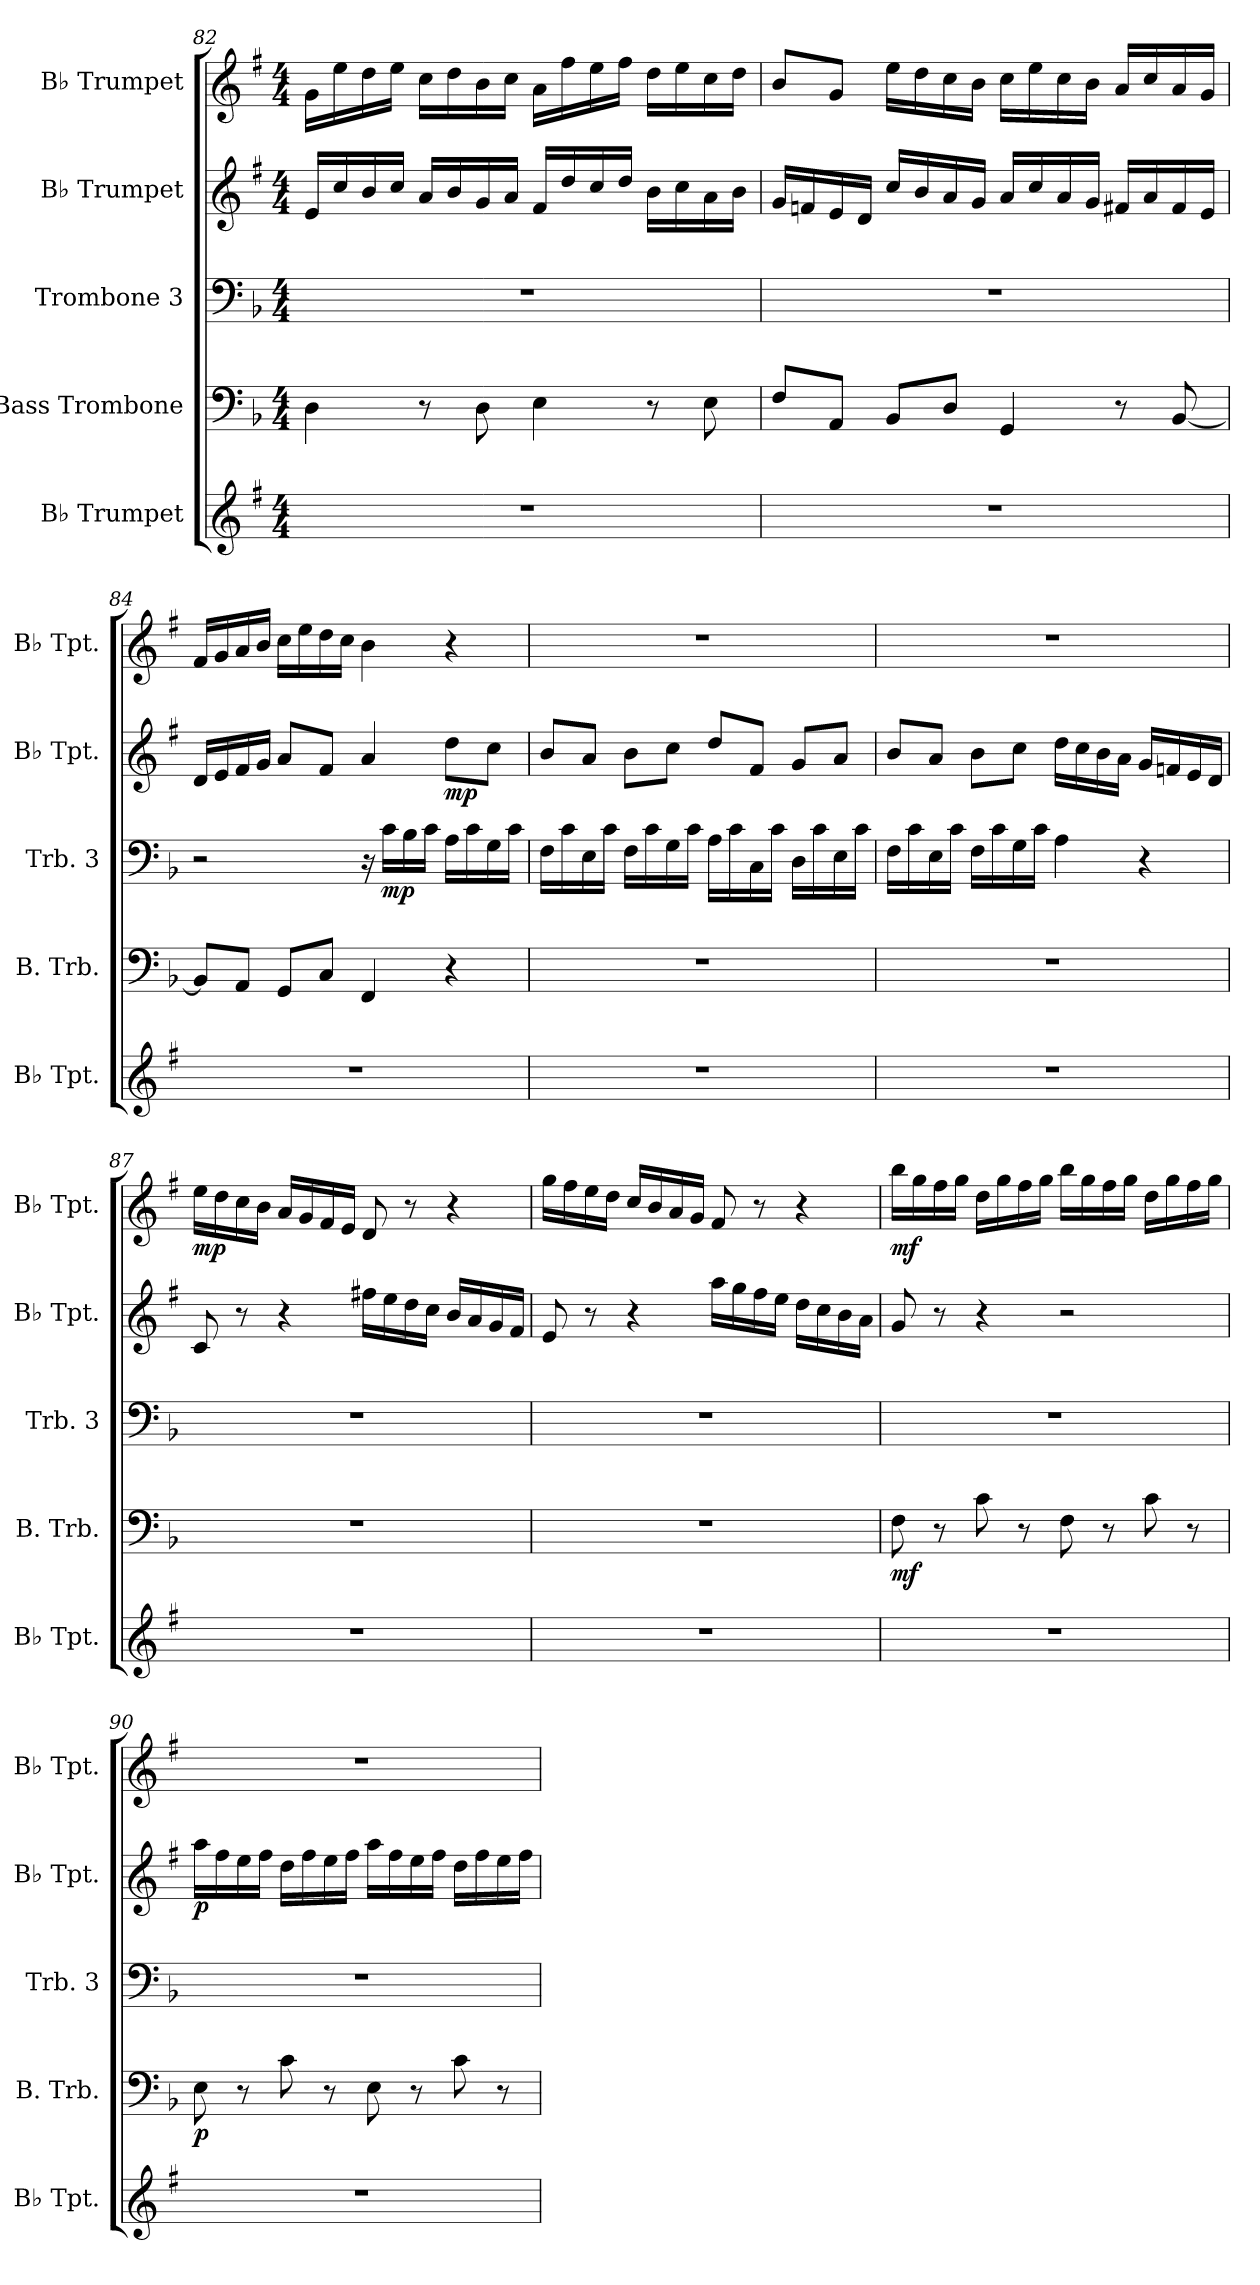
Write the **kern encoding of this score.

**kern	**kern	**dynam	**kern	**dynam	**kern	**dynam	**kern	**dynam
*part5	*part4	*part4	*part3	*part3	*part2	*part2	*part1	*part1
*staff5	*staff4	*staff4	*staff3	*staff3	*staff2	*staff2	*staff1	*staff1
*I"B♭ Trumpet	*I"Bass Trombone	*	*I"Trombone 3	*	*I"B♭ Trumpet	*	*I"B♭ Trumpet	*
*I'B♭ Tpt.	*I'B. Trb.	*	*I'Trb. 3	*	*I'B♭ Tpt.	*	*I'B♭ Tpt.	*
!!LO:PB:g=z
*clefG2	*clefF4	*	*clefF4	*	*clefG2	*	*clefG2	*
*ITrd1c2	*	*	*	*	*ITrd1c2	*	*ITrd1c2	*
*k[b-]	*k[b-]	*	*k[b-]	*	*k[b-]	*	*k[b-]	*
*M4/4	*M4/4	*	*M4/4	*	*M4/4	*	*M4/4	*
=82	=82	=82	=82	=82	=82	=82	=82	=82
1r	4D\	.	1r	.	16d/LL	.	16f\LL	.
.	.	.	.	.	16b-/	.	16dd\	.
.	.	.	.	.	16a/	.	16cc\	.
.	.	.	.	.	16b-/JJ	.	16dd\JJ	.
.	8r	.	.	.	16g/LL	.	16b-\LL	.
.	.	.	.	.	16a/	.	16cc\	.
.	8D\	.	.	.	16f/	.	16a\	.
.	.	.	.	.	16g/JJ	.	16b-\JJ	.
.	4E\	.	.	.	16e/LL	.	16g\LL	.
.	.	.	.	.	16cc/	.	16ee\	.
.	.	.	.	.	16b-/	.	16dd\	.
.	.	.	.	.	16cc/JJ	.	16ee\JJ	.
.	8r	.	.	.	16a\LL	.	16cc\LL	.
.	.	.	.	.	16b-\	.	16dd\	.
.	8E\	.	.	.	16g\	.	16b-\	.
.	.	.	.	.	16a\JJ	.	16cc\JJ	.
=83	=83	=83	=83	=83	=83	=83	=83	=83
1r	8F/L	.	1r	.	16f/LL	.	8a/L	.
.	.	.	.	.	16e-X/	.	.	.
.	8AA/J	.	.	.	16d/	.	8f/J	.
.	.	.	.	.	16c/JJ	.	.	.
.	8BB-/L	.	.	.	16b-/LL	.	16dd\LL	.
.	.	.	.	.	16a/	.	16cc\	.
.	8D/J	.	.	.	16g/	.	16b-\	.
.	.	.	.	.	16f/JJ	.	16a\JJ	.
.	4GG/	.	.	.	16g/LL	.	16b-\LL	.
.	.	.	.	.	16b-/	.	16dd\	.
.	.	.	.	.	16g/	.	16b-\	.
.	.	.	.	.	16f/JJ	.	16a\JJ	.
.	8r	.	.	.	16en/LL	.	16g/LL	.
.	.	.	.	.	16g/	.	16b-/	.
.	[8BB-/	.	.	.	16e/	.	16g/	.
.	.	.	.	.	16d/JJ	.	16f/JJ	.
!!LO:LB:g=z
=84	=84	=84	=84	=84	=84	=84	=84	=84
1r	8BB-/L]	.	2r	.	16c/LL	.	16e/LL	.
.	.	.	.	.	16d/	.	16f/	.
.	8AA/J	.	.	.	16e/	.	16g/	.
.	.	.	.	.	16f/JJ	.	16a/JJ	.
.	8GG/L	.	.	.	8g/L	.	16b-\LL	.
.	.	.	.	.	.	.	16dd\	.
.	8C/J	.	.	.	8e/J	.	16cc\	.
.	.	.	.	.	.	.	16b-\JJ	.
.	4FF/	.	16r	.	4g/	.	4a\	.
!	!	!	!	!LO:DY:b	!	!	!	!
.	.	.	16c\LL	mp	.	.	.	.
.	.	.	16B-\	.	.	.	.	.
.	.	.	16c\JJ	.	.	.	.	.
!	!	!	!	!	!	!LO:DY:b	!	!
.	4r	.	16A\LL	.	8cc\L	mp	4r	.
.	.	.	16c\	.	.	.	.	.
.	.	.	16G\	.	8b-\J	.	.	.
.	.	.	16c\JJ	.	.	.	.	.
=85	=85	=85	=85	=85	=85	=85	=85	=85
1r	1r	.	16F\LL	.	8a/L	.	1r	.
.	.	.	16c\	.	.	.	.	.
.	.	.	16E\	.	8g/J	.	.	.
.	.	.	16c\JJ	.	.	.	.	.
.	.	.	16F\LL	.	8a\L	.	.	.
.	.	.	16c\	.	.	.	.	.
.	.	.	16G\	.	8b-\J	.	.	.
.	.	.	16c\JJ	.	.	.	.	.
.	.	.	16A\LL	.	8cc/L	.	.	.
.	.	.	16c\	.	.	.	.	.
.	.	.	16C\	.	8e/J	.	.	.
.	.	.	16c\JJ	.	.	.	.	.
.	.	.	16D\LL	.	8f/L	.	.	.
.	.	.	16c\	.	.	.	.	.
.	.	.	16E\	.	8g/J	.	.	.
.	.	.	16c\JJ	.	.	.	.	.
!!LO:PB:g=z
=86	=86	=86	=86	=86	=86	=86	=86	=86
1r	1r	.	16F\LL	.	8a/L	.	1r	.
.	.	.	16c\	.	.	.	.	.
.	.	.	16E\	.	8g/J	.	.	.
.	.	.	16c\JJ	.	.	.	.	.
.	.	.	16F\LL	.	8a\L	.	.	.
.	.	.	16c\	.	.	.	.	.
.	.	.	16G\	.	8b-\J	.	.	.
.	.	.	16c\JJ	.	.	.	.	.
.	.	.	4A\	.	16cc\LL	.	.	.
.	.	.	.	.	16b-\	.	.	.
.	.	.	.	.	16a\	.	.	.
.	.	.	.	.	16g\JJ	.	.	.
.	.	.	4r	.	16f/LL	.	.	.
.	.	.	.	.	16e-X/	.	.	.
.	.	.	.	.	16d/	.	.	.
.	.	.	.	.	16c/JJ	.	.	.
=87	=87	=87	=87	=87	=87	=87	=87	=87
!	!	!	!	!	!	!	!	!LO:DY:b
1r	1r	.	1r	.	8B-/	.	16dd\LL	mp
.	.	.	.	.	.	.	16cc\	.
.	.	.	.	.	8r	.	16b-\	.
.	.	.	.	.	.	.	16a\JJ	.
.	.	.	.	.	4r	.	16g/LL	.
.	.	.	.	.	.	.	16f/	.
.	.	.	.	.	.	.	16e/	.
.	.	.	.	.	.	.	16d/JJ	.
.	.	.	.	.	16een\LL	.	8c/	.
.	.	.	.	.	16dd\	.	.	.
.	.	.	.	.	16cc\	.	8r	.
.	.	.	.	.	16b-\JJ	.	.	.
.	.	.	.	.	16a/LL	.	4r	.
.	.	.	.	.	16g/	.	.	.
.	.	.	.	.	16f/	.	.	.
.	.	.	.	.	16e/JJ	.	.	.
!!LO:LB:g=z
=88	=88	=88	=88	=88	=88	=88	=88	=88
1r	1r	.	1r	.	8d/	.	16ff\LL	.
.	.	.	.	.	.	.	16ee\	.
.	.	.	.	.	8r	.	16dd\	.
.	.	.	.	.	.	.	16cc\JJ	.
.	.	.	.	.	4r	.	16b-/LL	.
.	.	.	.	.	.	.	16a/	.
.	.	.	.	.	.	.	16g/	.
.	.	.	.	.	.	.	16f/JJ	.
.	.	.	.	.	16gg\LL	.	8e/	.
.	.	.	.	.	16ff\	.	.	.
.	.	.	.	.	16ee\	.	8r	.
.	.	.	.	.	16dd\JJ	.	.	.
.	.	.	.	.	16cc\LL	.	4r	.
.	.	.	.	.	16b-\	.	.	.
.	.	.	.	.	16a\	.	.	.
.	.	.	.	.	16g\JJ	.	.	.
=89	=89	=89	=89	=89	=89	=89	=89	=89
!	!	!LO:DY:b	!	!	!	!	!	!LO:DY:b
1r	8F\	mf	1r	.	8f/	.	16aa\LL	mf
.	.	.	.	.	.	.	16ff\	.
.	8r	.	.	.	8r	.	16ee\	.
.	.	.	.	.	.	.	16ff\JJ	.
.	8c\	.	.	.	4r	.	16cc\LL	.
.	.	.	.	.	.	.	16ff\	.
.	8r	.	.	.	.	.	16ee\	.
.	.	.	.	.	.	.	16ff\JJ	.
.	8F\	.	.	.	2r	.	16aa\LL	.
.	.	.	.	.	.	.	16ff\	.
.	8r	.	.	.	.	.	16ee\	.
.	.	.	.	.	.	.	16ff\JJ	.
.	8c\	.	.	.	.	.	16cc\LL	.
.	.	.	.	.	.	.	16ff\	.
.	8r	.	.	.	.	.	16ee\	.
.	.	.	.	.	.	.	16ff\JJ	.
!!LO:PB:g=z
=90	=90	=90	=90	=90	=90	=90	=90	=90
!	!	!LO:DY:b	!	!	!	!LO:DY:b	!	!
1r	8E\	p	1r	.	16gg\LL	p	1r	.
.	.	.	.	.	16ee\	.	.	.
.	8r	.	.	.	16dd\	.	.	.
.	.	.	.	.	16ee\JJ	.	.	.
.	8c\	.	.	.	16cc\LL	.	.	.
.	.	.	.	.	16ee\	.	.	.
.	8r	.	.	.	16dd\	.	.	.
.	.	.	.	.	16ee\JJ	.	.	.
.	8E\	.	.	.	16gg\LL	.	.	.
.	.	.	.	.	16ee\	.	.	.
.	8r	.	.	.	16dd\	.	.	.
.	.	.	.	.	16ee\JJ	.	.	.
.	8c\	.	.	.	16cc\LL	.	.	.
.	.	.	.	.	16ee\	.	.	.
.	8r	.	.	.	16dd\	.	.	.
.	.	.	.	.	16ee\JJ	.	.	.
=	=	=	=	=	=	=	=	=
*-	*-	*-	*-	*-	*-	*-	*-	*-
